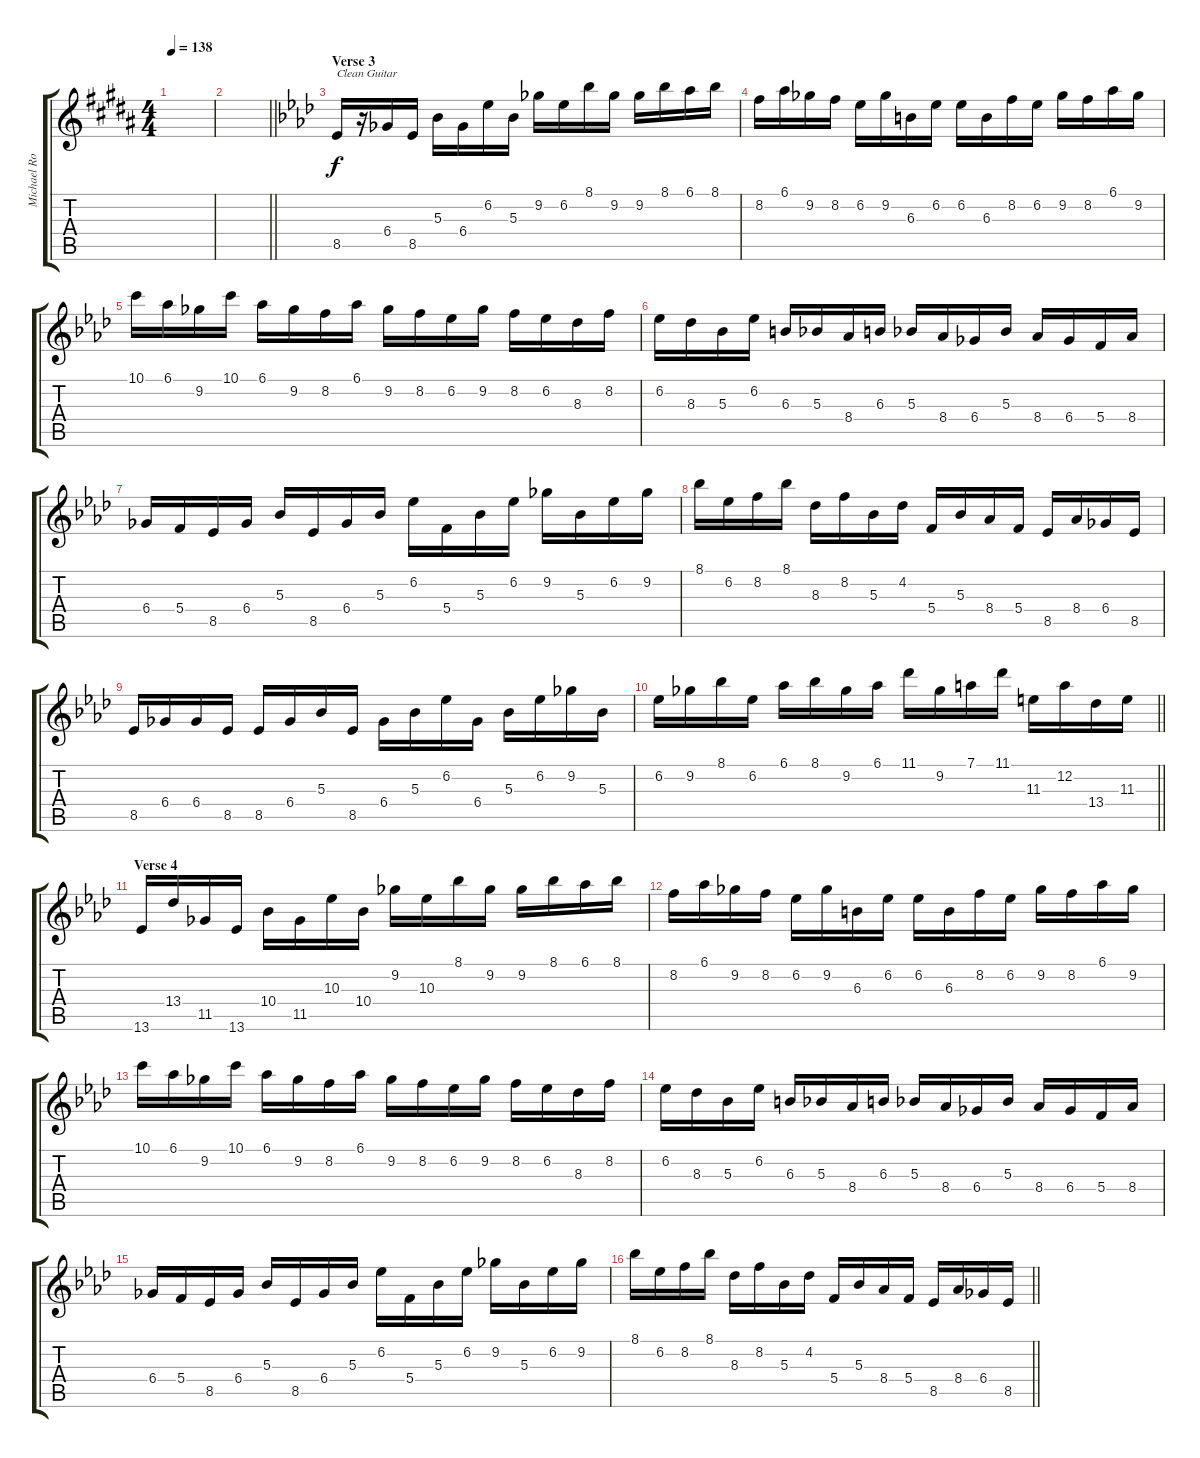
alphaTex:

\track ("Michael Romeo (clean guitar)" "Michael Ro") {instrument acousticguitarsteel}
\staff {score tabs}
\tuning (D4 A3 F3 C3 G2 D2) {hide}
\ts (4 4)
\tempo 138
\clef g2
\ks g#minor
|
\barLineRight lightlight
|
\section ("" "Verse 3")
\ks fminor
8.5.16{txt "Clean Guitar" dy f volume 12 balance 8 instrument electricguitarmuted} r.16 6.4.16 8.5.16 5.3.16 6.4.16 6.2.16 5.3.16 9.2.16 6.2.16 8.1.16 9.2.16 9.2.16 8.1.16 6.1.16 8.1.16 |
8.2.16 6.1.16 9.2.16 8.2.16 6.2.16 9.2.16 6.3.16 6.2.16 6.2.16 6.3.16 8.2.16 6.2.16 9.2.16 8.2.16 6.1.16 9.2.16 |
10.1.16 6.1.16 9.2.16 10.1.16 6.1.16 9.2.16 8.2.16 6.1.16 9.2.16 8.2.16 6.2.16 9.2.16 8.2.16 6.2.16 8.3.16 8.2.16 |
6.2.16 8.3.16 5.3.16 6.2.16 6.3.16 5.3.16 8.4.16 6.3.16 5.3.16 8.4.16 6.4.16 5.3.16 8.4.16 6.4.16 5.4.16 8.4.16 |
6.4.16 5.4.16 8.5.16 6.4.16 5.3.16 8.5.16 6.4.16 5.3.16 6.2.16 5.4.16 5.3.16 6.2.16 9.2.16 5.3.16 6.2.16 9.2.16 |
8.1.16 6.2.16 8.2.16 8.1.16 8.3.16 8.2.16 5.3.16 4.2.16 5.4.16 5.3.16 8.4.16 5.4.16 8.5.16 8.4.16 6.4.16 8.5.16 |
8.5.16 6.4.16 6.4.16 8.5.16 8.5.16 6.4.16 5.3.16 8.5.16 6.4.16 5.3.16 6.2.16 6.4.16 5.3.16 6.2.16 9.2.16 5.3.16 |
\barLineRight lightlight
6.2.16 9.2.16 8.1.16 6.2.16 6.1.16 8.1.16 9.2.16 6.1.16 11.1.16 9.2.16 7.1.16 11.1.16 11.3.16 12.2.16 13.4.16 11.3.16 |
\section ("" "Verse 4")
13.6.16 13.4.16 11.5.16 13.6.16 10.4.16 11.5.16 10.3.16 10.4.16 9.2.16 10.3.16 8.1.16 9.2.16 9.2.16 8.1.16 6.1.16 8.1.16 |
8.2.16 6.1.16 9.2.16 8.2.16 6.2.16 9.2.16 6.3.16 6.2.16 6.2.16 6.3.16 8.2.16 6.2.16 9.2.16 8.2.16 6.1.16 9.2.16 |
10.1.16 6.1.16 9.2.16 10.1.16 6.1.16 9.2.16 8.2.16 6.1.16 9.2.16 8.2.16 6.2.16 9.2.16 8.2.16 6.2.16 8.3.16 8.2.16 |
6.2.16 8.3.16 5.3.16 6.2.16 6.3.16 5.3.16 8.4.16 6.3.16 5.3.16 8.4.16 6.4.16 5.3.16 8.4.16 6.4.16 5.4.16 8.4.16 |
6.4.16 5.4.16 8.5.16 6.4.16 5.3.16 8.5.16 6.4.16 5.3.16 6.2.16 5.4.16 5.3.16 6.2.16 9.2.16 5.3.16 6.2.16 9.2.16 |
\barLineRight lightlight
8.1.16 6.2.16 8.2.16 8.1.16 8.3.16 8.2.16 5.3.16 4.2.16 5.4.16 5.3.16 8.4.16 5.4.16 8.5.16 8.4.16 6.4.16 8.5.16
